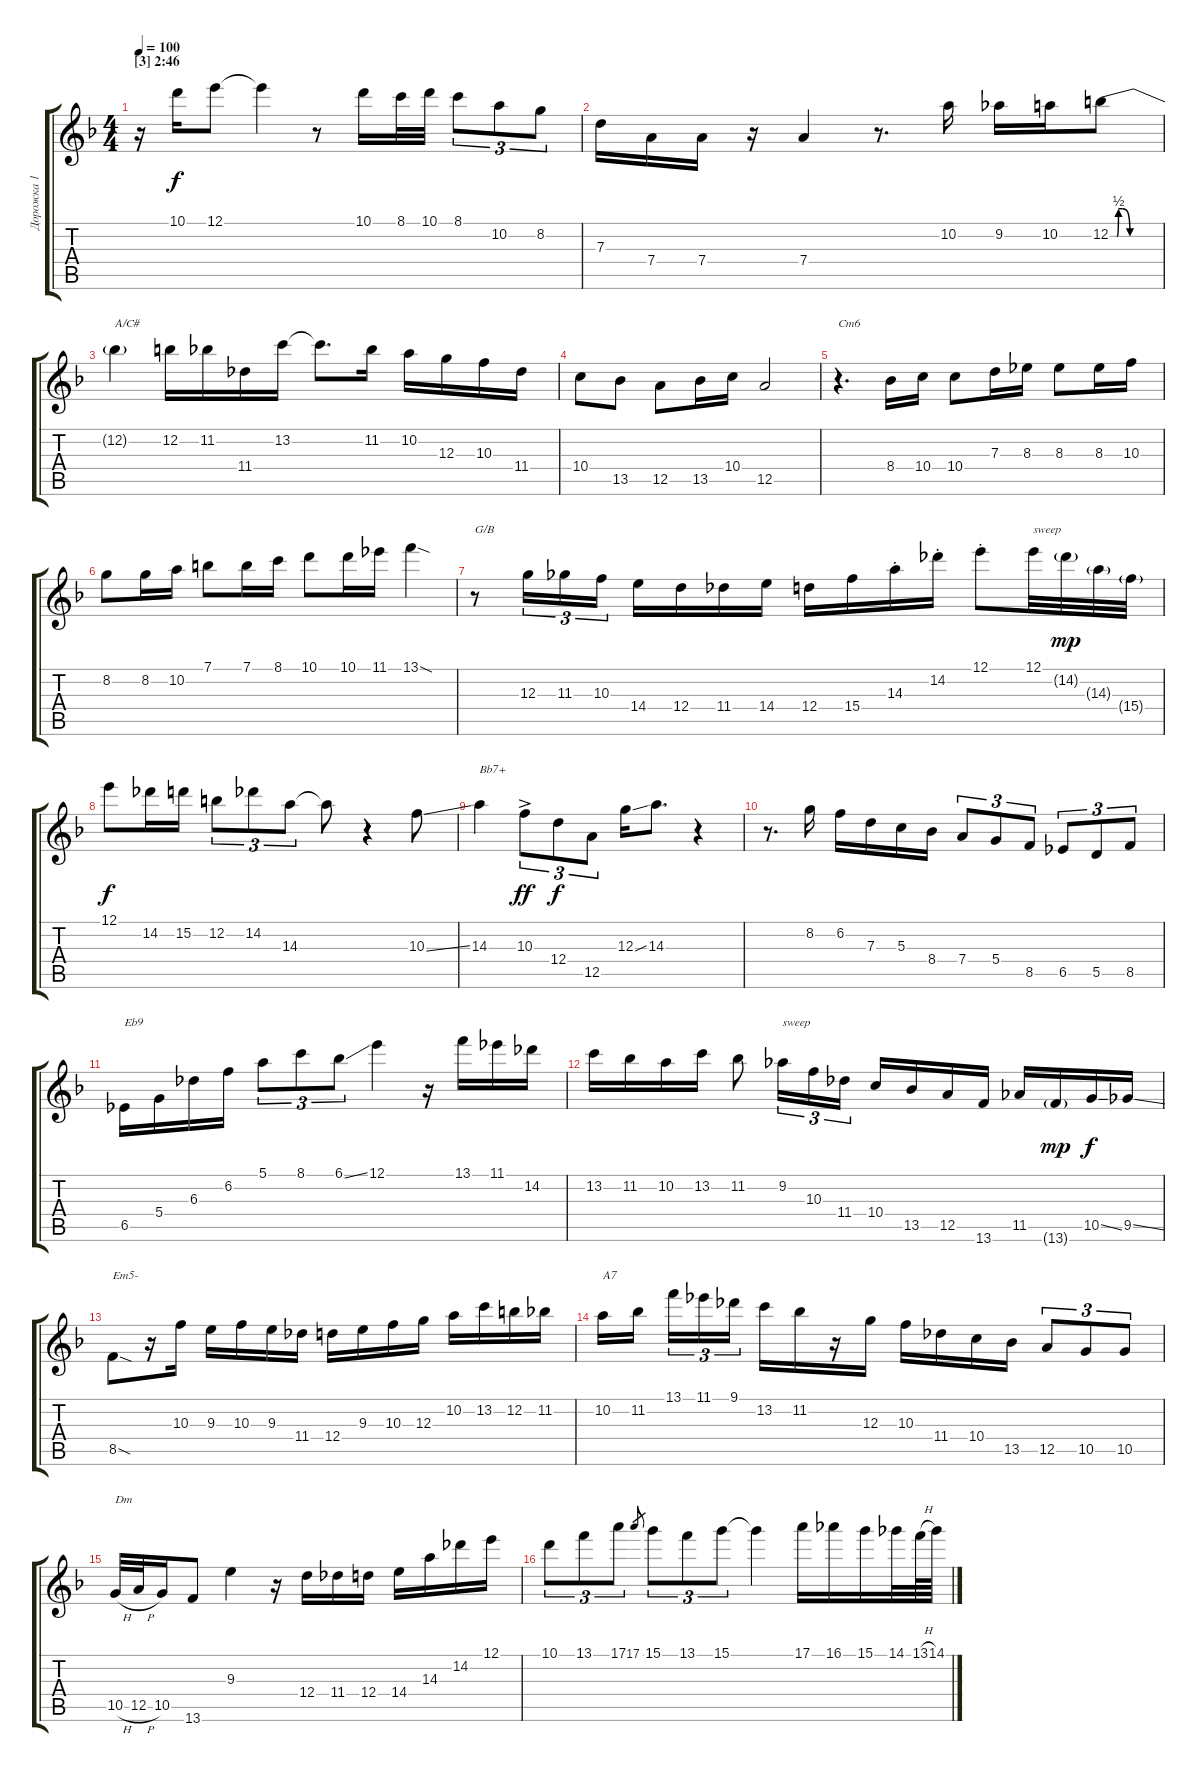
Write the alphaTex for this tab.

\track ("Дорожка 1" "Дорожка 1") {instrument electricguitarjazz}
\staff {score tabs}
\tuning (E4 B3 G3 D3 A2 E2) {hide}
\ts (4 4)
\section ("" "[3] 2:46")
\tempo 100
\clef g2
\ks dminor
r.16{dy f} 10.1.16 12.1.8 12.1{t}.4 r.8 10.1.16 8.1.32 10.1.32 8.1.8{tu (3 2)} 10.2.8{tu (3 2)} 8.2.8{tu (3 2)} |
7.3.16 7.4.16 7.4.16 r.16 7.4.4 r.8{d} 10.2.16 9.2.16 10.2.16 12.2{be (custom 0 0 8 0 10 2 15 2 24 0 46 0 60 0)}.8 |
12.2{t}.4{txt "A/C#"} 12.2.16 11.2.16 11.4.16 13.2.16 13.2{t}.8{d} 11.2.16 10.2.16 12.3.16 10.3.16 11.4.16 |
10.4.8 13.5.8 12.5.8 13.5.16 10.4.16 12.5.2 |
r.4{d txt "Cm6"} 8.4.16 10.4.16 10.4.8 7.3.16 8.3.16 8.3.8 8.3.16 10.3.16 |
8.2.8 8.2.16 10.2.16 7.1.8 7.1.16 8.1.16 10.1.8 10.1.16 11.1.16 13.1{sod}.4 |
r.8{txt "G/B"} 12.3.16{tu (3 2)} 11.3.16{tu (3 2)} 10.3.16{tu (3 2)} 14.4.16 12.4.16 11.4.16 14.4.16 12.4.16 15.4.16 14.3{st}.16 14.2{st}.16 12.1{st}.8 12.1.32{txt "sweep"} 14.2{g}.32{dy mp} 14.3{g}.32 15.4{g}.32 |
12.1.8{dy f} 14.2.16 15.2.16 12.2.8{tu (3 2)} 14.2.8{tu (3 2)} 14.3.8{tu (3 2)} 14.3{t}.8 r.4 10.3{ss}.8 |
14.3.4{txt "Bb7+"} 10.3{ac}.8{tu (3 2) dy ff} 12.4.8{tu (3 2) dy f} 12.5.8{tu (3 2)} 12.3{ss}.16 14.3.8{d} r.4 |
r.8{d} 8.2.16 6.2.16 7.3.16 5.3.16 8.4.16 7.4.8{tu (3 2)} 5.4.8{tu (3 2)} 8.5.8{tu (3 2)} 6.5.8{tu (3 2)} 5.5.8{tu (3 2)} 8.5.8{tu (3 2)} |
6.5.16{txt "Eb9"} 5.4.16 6.3.16 6.2.16 5.1.8{tu (3 2)} 8.1.8{tu (3 2)} 6.1{ss}.8{tu (3 2)} 12.1.4 r.16 13.1.16 11.1.16 14.2.16 |
13.2.16 11.2.16 10.2.16 13.2.16 11.2.8 9.2.16{tu (3 2) txt "sweep"} 10.3.16{tu (3 2)} 11.4.16{tu (3 2)} 10.4.16 13.5.16 12.5.16 13.6.16 11.5.16 13.6{g}.16{dy mp} 10.5{ss}.16{dy f} 9.5{ss}.16 |
8.5{sod}.8{txt "Em5-"} r.16 10.3.16 9.3.16 10.3.16 9.3.16 11.4.16 12.4.16 9.3.16 10.3.16 12.3.16 10.2.16 13.2.16 12.2.16 11.2.16 |
10.2.16{txt "A7"} 11.2.16{beam splitsecondary} 13.1.16{tu (3 2)} 11.1.16{tu (3 2)} 9.1.16{tu (3 2)} 13.2.16 11.2.16 r.16 12.3.16 10.3.16 11.4.16 10.4.16 13.5.16 12.5.8{tu (3 2)} 10.5.8{tu (3 2)} 10.5.8{tu (3 2)} |
10.5{h}.32{txt "Dm"} 12.5{h}.32 10.5.16 13.6.8 9.3.4 r.16 12.4.16 11.4.16 12.4.16 14.4.16 14.3.16 14.2.16 12.1.16 |
10.1.8{tu (3 2)} 13.1.8{tu (3 2)} 17.1.8{tu (3 2)} 17.1.8{gr} 15.1.8{tu (3 2)} 13.1.8{tu (3 2)} 15.1.8{tu (3 2)} 15.1{t}.4 17.1.16 16.1.16 15.1.16 14.1.32 13.1{h}.64 14.1{h}.64
